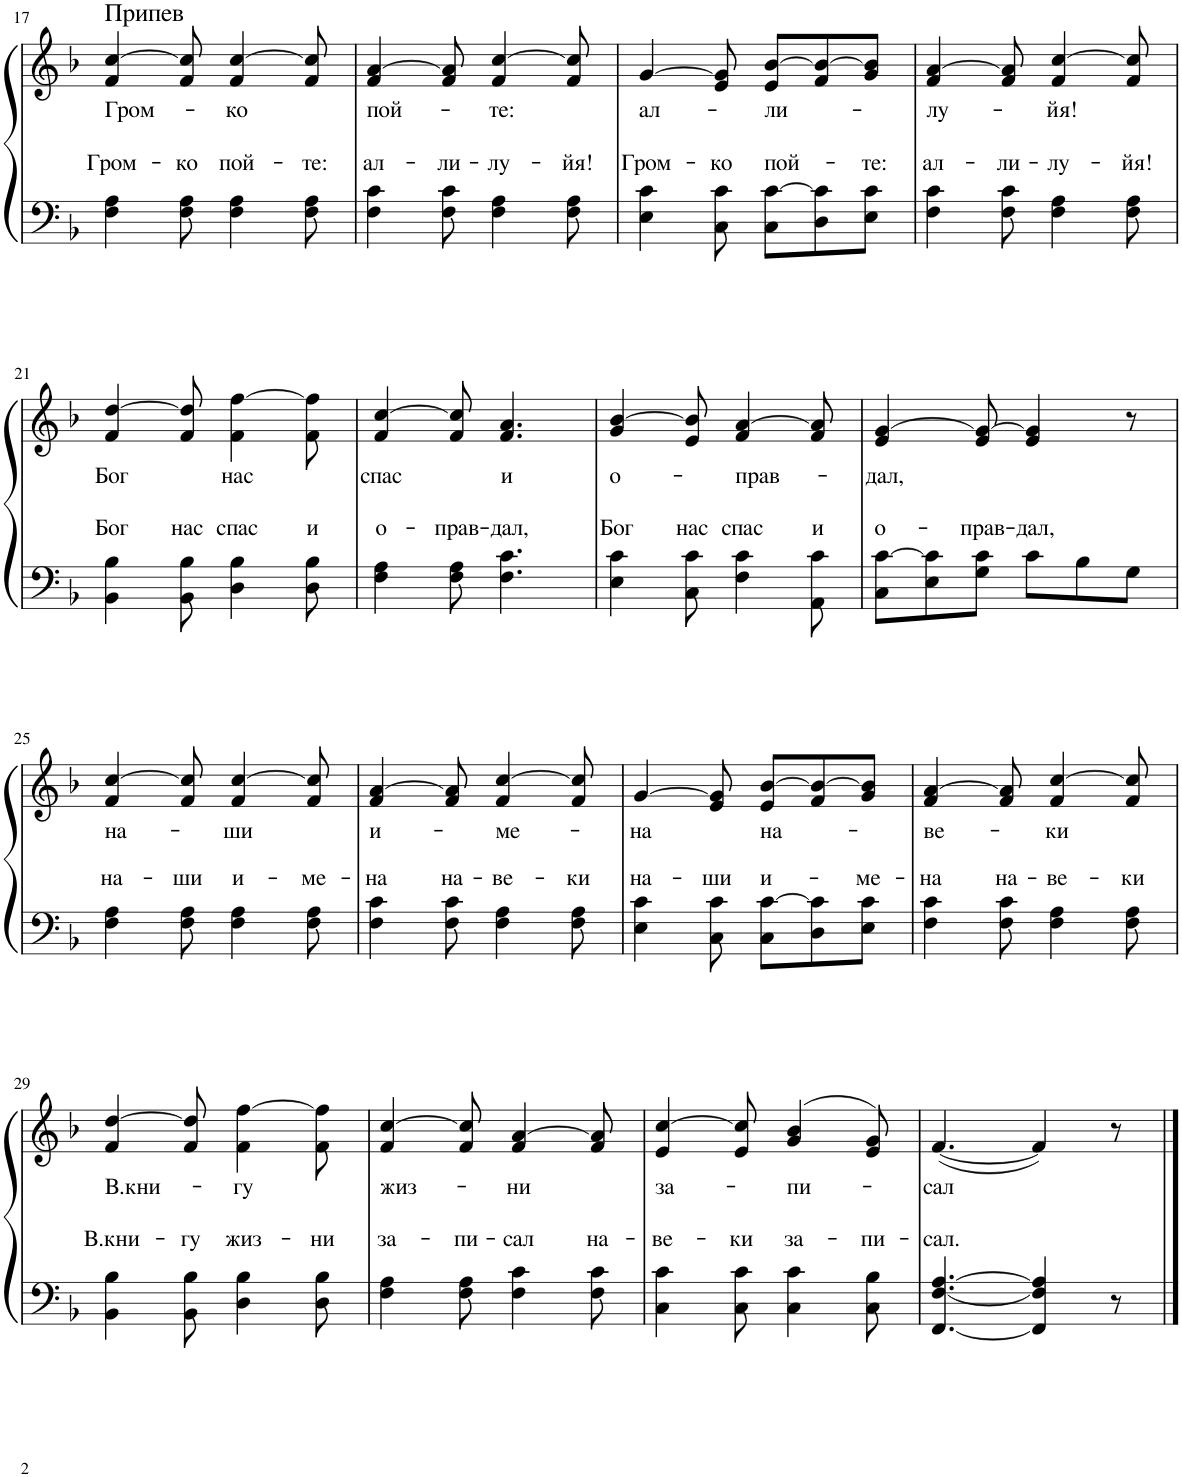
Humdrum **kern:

**kern	**text	**kern	**text
*part1	*part1	*part1	*part1
*staff2	*staff2	*staff1	*staff1
*I"Piano	*	*	*
*I'Pno.	*	*	*
!!LO:PB:g=z
*clefF4	*	*clefG2	*
*k[b-]	*	*k[b-]	*
*M6/8	*	*M6/8	*
=17	=17	=17	=17
!	!	!LO:TX:a:t=Припев	!
!	!LO:LY:a	!	!LO:LY:b
4F\ 4A\	Гром-	4f/ [4cc/	Гром-
!	!LO:LY:a	!	!
8F\ 8A\	-ко	8f/ 8cc/]	.
!	!LO:LY:a	!	!LO:LY:b
4F\ 4A\	пой-	4f/ [4cc/	-ко
!	!LO:LY:a	!	!
8F\ 8A\	-те:	8f/ 8cc/]	.
=18	=18	=18	=18
!	!LO:LY:a	!	!LO:LY:b
4F\ 4c\	ал-	4f/ [4a/	пой-
!	!LO:LY:a	!	!
8F\ 8c\	-ли-	8f/ 8a/]	.
!	!LO:LY:a	!	!LO:LY:b
4F\ 4A\	-лу-	4f/ [4cc/	-те:
!	!LO:LY:a	!	!
8F\ 8A\	-йя!	8f/ 8cc/]	.
=19	=19	=19	=19
!	!LO:LY:a	!	!LO:LY:b
4E\ 4c\	Гром-	[>4g/	ал-
!	!LO:LY:a	!	!
8C\ 8c\	-ко	8e/ 8g/]	.
!	!LO:LY:a	!	!LO:LY:b
8C\ [8c\L	пой-	8e/ [8b-/L	-ли-
8D\ 8c\]	.	8f/ 8b-/_	.
!	!LO:LY:a	!	!
8E\ 8c\J	-те:	8g/ 8b-/]J	.
=20	=20	=20	=20
!	!LO:LY:a	!	!LO:LY:b
4F\ 4c\	ал-	4f/ [4a/	-лу-
!	!LO:LY:a	!	!
8F\ 8c\	-ли-	8f/ 8a/]	.
!	!LO:LY:a	!	!LO:LY:b
4F\ 4A\	-лу-	4f/ [4cc/	-йя!
!	!LO:LY:a	!	!
8F\ 8A\	-йя!	8f/ 8cc/]	.
!!LO:LB:g=z
=21	=21	=21	=21
!	!LO:LY:a	!	!LO:LY:b
4BB-\ 4B-\	Бог	4f/ [4dd/	Бог
!	!LO:LY:a	!	!
8BB-\ 8B-\	нас	8f/ 8dd/]	.
!	!LO:LY:a	!	!LO:LY:b
4D\ 4B-\	спас	4f\ [4ff\	нас
!	!LO:LY:a	!	!
8D\ 8B-\	и	8f\ 8ff\]	.
=22	=22	=22	=22
!	!LO:LY:a	!	!LO:LY:b
4F\ 4A\	о-	4f/ [4cc/	спас
!	!LO:LY:a	!	!
8F\ 8A\	-прав-	8f/ 8cc/]	.
!	!LO:LY:a	!	!LO:LY:b
4.F\ 4.c\	-дал,	4.f/ 4.a/	и
=23	=23	=23	=23
!	!LO:LY:a	!	!LO:LY:b
4E\ 4c\	Бог	4g/ [4b-/	о-
!	!LO:LY:a	!	!
8C\ 8c\	нас	8e/ 8b-/]	.
!	!LO:LY:a	!	!LO:LY:b
4F\ 4c\	спас	4f/ [4a/	-прав-
!	!LO:LY:a	!	!
8AA\ 8c\	и	8f/ 8a/]	.
=24	=24	=24	=24
!	!LO:LY:a	!	!LO:LY:b
8C\ [8c\L	о-	4e/ [4g/	-дал,
8E\ 8c\]	.	.	.
!	!LO:LY:a	!	!
8G\ 8c\J	-прав-	8e/ 8g/_	.
!	!LO:LY:a	!	!
8c\L	-дал,	4e/ 4g/]	.
8B-\	.	.	.
8G\J	.	8r	.
!!LO:LB:g=z
=25	=25	=25	=25
!	!LO:LY:a	!	!LO:LY:b
4F\ 4A\	на-	4f/ [4cc/	на-
!	!LO:LY:a	!	!
8F\ 8A\	-ши	8f/ 8cc/]	.
!	!LO:LY:a	!	!LO:LY:b
4F\ 4A\	и-	4f/ [4cc/	-ши
!	!LO:LY:a	!	!
8F\ 8A\	-ме-	8f/ 8cc/]	.
=26	=26	=26	=26
!	!LO:LY:a	!	!LO:LY:b
4F\ 4c\	-на	4f/ [4a/	и-
!	!LO:LY:a	!	!
8F\ 8c\	на-	8f/ 8a/]	.
!	!LO:LY:a	!	!LO:LY:b
4F\ 4A\	-ве-	4f/ [4cc/	-ме-
!	!LO:LY:a	!	!
8F\ 8A\	-ки	8f/ 8cc/]	.
=27	=27	=27	=27
!	!LO:LY:a	!	!LO:LY:b
4E\ 4c\	на-	[>4g/	-на
!	!LO:LY:a	!	!
8C\ 8c\	-ши	8e/ 8g/]	.
!	!LO:LY:a	!	!LO:LY:b
8C\ [8c\L	и-	8e/ [8b-/L	на-
8D\ 8c\]	.	8f/ 8b-/_	.
!	!LO:LY:a	!	!
8E\ 8c\J	-ме-	8g/ 8b-/]J	.
=28	=28	=28	=28
!	!LO:LY:a	!	!LO:LY:b
4F\ 4c\	-на	4f/ [4a/	-ве-
!	!LO:LY:a	!	!
8F\ 8c\	на-	8f/ 8a/]	.
!	!LO:LY:a	!	!LO:LY:b
4F\ 4A\	-ве-	4f/ [4cc/	-ки
!	!LO:LY:a	!	!
8F\ 8A\	-ки	8f/ 8cc/]	.
!!LO:LB:g=z
=29	=29	=29	=29
!	!LO:LY:a	!	!LO:LY:b
4BB-\ 4B-\	В.кни-	4f/ [4dd/	В.кни-
!	!LO:LY:a	!	!
8BB-\ 8B-\	-гу	8f/ 8dd/]	.
!	!LO:LY:a	!	!LO:LY:b
4D\ 4B-\	жиз-	4f\ [4ff\	-гу
!	!LO:LY:a	!	!
8D\ 8B-\	-ни	8f\ 8ff\]	.
=30	=30	=30	=30
!	!LO:LY:a	!	!LO:LY:b
4F\ 4A\	за-	4f/ [4cc/	жиз-
!	!LO:LY:a	!	!
8F\ 8A\	-пи-	8f/ 8cc/]	.
!	!LO:LY:a	!	!LO:LY:b
4F\ 4c\	-сал	4f/ [4a/	-ни
!	!LO:LY:a	!	!
8F\ 8c\	на-	8f/ 8a/]	.
=31	=31	=31	=31
!	!LO:LY:a	!	!LO:LY:b
4C\ 4c\	-ве-	4e/ [4cc/	за-
!	!LO:LY:a	!	!
8C\ 8c\	-ки	8e/ 8cc/]	.
!	!LO:LY:a	!	!LO:LY:b
4C\ 4c\	за-	(>4g/ 4b-/	-пи-
!	!LO:LY:a	!	!
8C\ 8B-\	-пи-	8e/ 8g/)	.
=32	=32	=32	=32
!	!LO:LY:a	!	!LO:LY:b
[4.FF/ [4.F/ [4.A/	-сал.	([4.f/	-сал
4FF/] 4F/] 4A/]	.	4f/])	.
8r	.	8r	.
==	==	==	==
*-	*-	*-	*-
